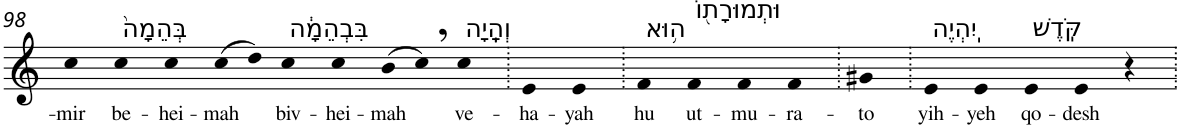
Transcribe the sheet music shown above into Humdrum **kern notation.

**kern	**text
*part1	*part1
*staff1	*staff1
*I"Piano	*
*I'Pno	*
!!LO:PB:g=z
*clefG2	*
*k[]	*
=98	=98
!	!LO:LY:b
4cc	-mir
!LO:TX:a:t=בְּהֵמָה֙	!
!	!LO:LY:b
4cc	be-
!	!LO:LY:b
4cc	-hei-
!	!LO:LY:b
(>8cc	-mah
8dd)	.
!LO:TX:a:t=בִּבְהֵמָ֔ה	!
!	!LO:LY:b
4cc	biv-
!	!LO:LY:b
4cc	-hei-
!	!LO:LY:b
(>8b	-mah
8cc,)	.
!LO:TX:a:t=וְהָֽיָה	!
!	!LO:LY:b
4cc	ve-
=99.	=99.
!	!LO:LY:b
4e	-ha-
!	!LO:LY:b
4e	-yah
=100.	=100.
!LO:TX:a:t=ה֥וּא	!
!	!LO:LY:b
4f	hu
!LO:TX:a:t=וּתְמוּרָת֖וֹ	!
!	!LO:LY:b
4f	ut-
!	!LO:LY:b
4f	-mu-
!	!LO:LY:b
4f	-ra-
=101.	=101.
!	!LO:LY:b
4g#X	-to
=102.	=102.
!LO:TX:a:t=יִֽהְיֶה	!
!	!LO:LY:b
4e	yih-
!	!LO:LY:b
4e	-yeh
!LO:TX:a:t=קֹּֽדֶשׁ	!
!	!LO:LY:b
4e	qo-
!	!LO:LY:b
4e	-desh
4r	.
=.	=.
*-	*-
